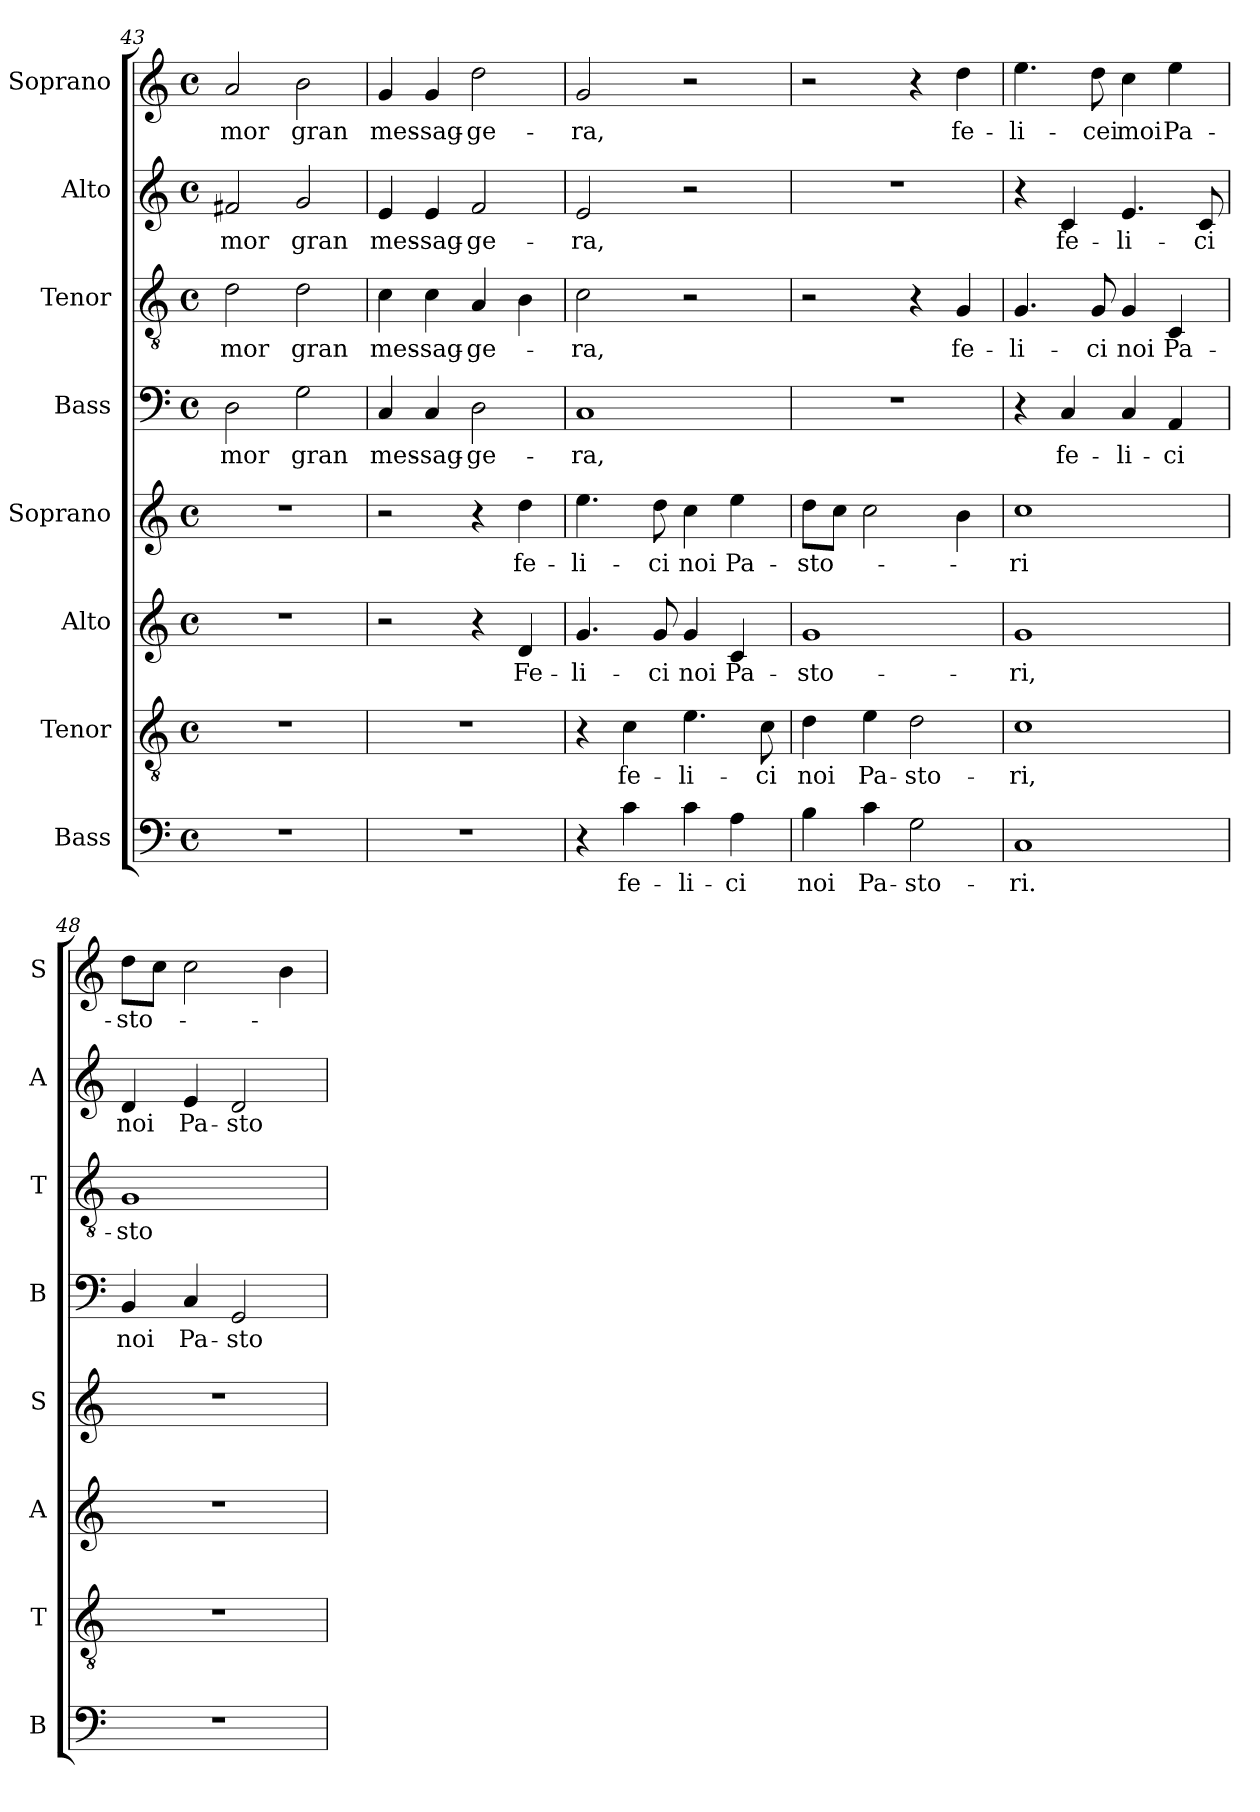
**kern	**text	**kern	**text	**kern	**text	**kern	**text	**kern	**text	**kern	**text	**kern	**text	**kern	**text
*part8	*part8	*part7	*part7	*part6	*part6	*part5	*part5	*part4	*part4	*part3	*part3	*part2	*part2	*part1	*part1
*staff8	*staff8	*staff7	*staff7	*staff6	*staff6	*staff5	*staff5	*staff4	*staff4	*staff3	*staff3	*staff2	*staff2	*staff1	*staff1
*I"Bass	*	*I"Tenor	*	*I"Alto	*	*I"Soprano	*	*I"Bass	*	*I"Tenor	*	*I"Alto	*	*I"Soprano	*
*I'B	*	*I'T	*	*I'A	*	*I'S	*	*I'B	*	*I'T	*	*I'A	*	*I'S	*
!!LO:LB:g=z
*clefF4	*	*clefGv2	*	*clefG2	*	*clefG2	*	*clefF4	*	*clefGv2	*	*clefG2	*	*clefG2	*
*k[]	*	*k[]	*	*k[]	*	*k[]	*	*k[]	*	*k[]	*	*k[]	*	*k[]	*
*C:	*	*C:	*	*C:	*	*C:	*	*C:	*	*C:	*	*C:	*	*C:	*
*M4/4	*	*M4/4	*	*M4/4	*	*M4/4	*	*M4/4	*	*M4/4	*	*M4/4	*	*M4/4	*
*met(c)	*	*met(c)	*	*met(c)	*	*met(c)	*	*met(c)	*	*met(c)	*	*met(c)	*	*met(c)	*
=43	=43	=43	=43	=43	=43	=43	=43	=43	=43	=43	=43	=43	=43	=43	=43
!	!	!	!	!	!	!	!	!	!LO:LY:b	!	!LO:LY:b	!	!LO:LY:b	!	!LO:LY:b
1r	.	1r	.	1r	.	1r	.	2D\	-mor	2d\	-mor	2f#X/	-mor	2a/	-mor
!	!	!	!	!	!	!	!	!	!LO:LY:b	!	!LO:LY:b	!	!LO:LY:b	!	!LO:LY:b
.	.	.	.	.	.	.	.	2G\	gran	2d\	gran	2g/	gran	2b\	gran
=44	=44	=44	=44	=44	=44	=44	=44	=44	=44	=44	=44	=44	=44	=44	=44
!	!	!	!	!	!	!	!	!	!LO:LY:b	!	!LO:LY:b	!	!LO:LY:b	!	!LO:LY:b
1r	.	1r	.	2r	.	2r	.	4C/	mes-	4c\	mes-	4e/	mes-	4g/	mes-
!	!	!	!	!	!	!	!	!	!LO:LY:b	!	!LO:LY:b	!	!LO:LY:b	!	!LO:LY:b
.	.	.	.	.	.	.	.	4C/	-sag-	4c\	-sag-	4e/	-sag-	4g/	-sag-
!	!	!	!	!	!	!	!	!	!LO:LY:b	!	!LO:LY:b	!	!LO:LY:b	!	!LO:LY:b
.	.	.	.	4r	.	4r	.	2D\	-ge-	4A/	-ge-	2f/	-ge-	2dd\	-ge-
!	!	!	!	!	!LO:LY:b	!	!LO:LY:b	!	!	!	!	!	!	!	!
.	.	.	.	4d/	Fe-	4dd\	fe-	.	.	4B\	.	.	.	.	.
=45	=45	=45	=45	=45	=45	=45	=45	=45	=45	=45	=45	=45	=45	=45	=45
!	!	!	!	!	!LO:LY:b	!	!LO:LY:b	!	!LO:LY:b	!	!LO:LY:b	!	!LO:LY:b	!	!LO:LY:b
4r	.	4r	.	4.g/	-li-	4.ee\	-li-	1C	-ra,	2c\	-ra,	2e/	-ra,	2g/	-ra,
!	!LO:LY:b	!	!LO:LY:b	!	!	!	!	!	!	!	!	!	!	!	!
4c\	fe-	4c\	fe-	.	.	.	.	.	.	.	.	.	.	.	.
!	!	!	!	!	!LO:LY:b	!	!LO:LY:b	!	!	!	!	!	!	!	!
.	.	.	.	8g/	-ci	8dd\	-ci	.	.	.	.	.	.	.	.
!	!LO:LY:b	!	!LO:LY:b	!	!LO:LY:b	!	!LO:LY:b	!	!	!	!	!	!	!	!
4c\	-li-	4.e\	-li-	4g/	noi	4cc\	noi	.	.	2r	.	2r	.	2r	.
!	!LO:LY:b	!	!	!	!LO:LY:b	!	!LO:LY:b	!	!	!	!	!	!	!	!
4A\	-ci	.	.	4c/	Pa-	4ee\	Pa-	.	.	.	.	.	.	.	.
!	!	!	!LO:LY:b	!	!	!	!	!	!	!	!	!	!	!	!
.	.	8c\	-ci	.	.	.	.	.	.	.	.	.	.	.	.
=46	=46	=46	=46	=46	=46	=46	=46	=46	=46	=46	=46	=46	=46	=46	=46
!	!LO:LY:b	!	!LO:LY:b	!	!LO:LY:b	!	!LO:LY:b	!	!	!	!	!	!	!	!
4B\	noi	4d\	noi	1g	-sto-	8dd\L	-sto-	1r	.	2r	.	1r	.	2r	.
.	.	.	.	.	.	8cc\J	.	.	.	.	.	.	.	.	.
!	!LO:LY:b	!	!LO:LY:b	!	!	!	!	!	!	!	!	!	!	!	!
4c\	Pa-	4e\	Pa-	.	.	2cc\	.	.	.	.	.	.	.	.	.
!	!LO:LY:b	!	!LO:LY:b	!	!	!	!	!	!	!	!	!	!	!	!
2G\	-sto-	2d\	-sto-	.	.	.	.	.	.	4r	.	.	.	4r	.
!	!	!	!	!	!	!	!	!	!	!	!LO:LY:b	!	!	!	!LO:LY:b
.	.	.	.	.	.	4b\	.	.	.	4G/	fe-	.	.	4dd\	fe-
=47	=47	=47	=47	=47	=47	=47	=47	=47	=47	=47	=47	=47	=47	=47	=47
!	!LO:LY:b	!	!LO:LY:b	!	!LO:LY:b	!	!LO:LY:b	!	!	!	!LO:LY:b	!	!	!	!LO:LY:b
1C	-ri.	1c	-ri,	1g	-ri,	1cc	-ri	4r	.	4.G/	-li-	4r	.	4.ee\	-li-
!	!	!	!	!	!	!	!	!	!LO:LY:b	!	!	!	!LO:LY:b	!	!
.	.	.	.	.	.	.	.	4C/	fe-	.	.	4c/	fe-	.	.
!	!	!	!	!	!	!	!	!	!	!	!LO:LY:b	!	!	!	!LO:LY:b
.	.	.	.	.	.	.	.	.	.	8G/	-ci	.	.	8dd\	-cei
!	!	!	!	!	!	!	!	!	!LO:LY:b	!	!LO:LY:b	!	!LO:LY:b	!	!LO:LY:b
.	.	.	.	.	.	.	.	4C/	-li-	4G/	noi	4.e/	-li-	4cc\	moi
!	!	!	!	!	!	!	!	!	!LO:LY:b	!	!LO:LY:b	!	!	!	!LO:LY:b
.	.	.	.	.	.	.	.	4AA/	-ci	4C/	Pa-	.	.	4ee\	Pa-
!	!	!	!	!	!	!	!	!	!	!	!	!	!LO:LY:b	!	!
.	.	.	.	.	.	.	.	.	.	.	.	8c/	-ci	.	.
=48	=48	=48	=48	=48	=48	=48	=48	=48	=48	=48	=48	=48	=48	=48	=48
!	!	!	!	!	!	!	!	!	!LO:LY:b	!	!LO:LY:b	!	!LO:LY:b	!	!LO:LY:b
1r	.	1r	.	1r	.	1r	.	4BB/	noi	1G	-sto-	4d/	noi	8dd\L	-sto-
.	.	.	.	.	.	.	.	.	.	.	.	.	.	8cc\J	.
!	!	!	!	!	!	!	!	!	!LO:LY:b	!	!	!	!LO:LY:b	!	!
.	.	.	.	.	.	.	.	4C/	Pa-	.	.	4e/	Pa-	2cc\	.
!	!	!	!	!	!	!	!	!	!LO:LY:b	!	!	!	!LO:LY:b	!	!
.	.	.	.	.	.	.	.	2GG/	-sto-	.	.	2d/	-sto-	.	.
.	.	.	.	.	.	.	.	.	.	.	.	.	.	4b\	.
=	=	=	=	=	=	=	=	=	=	=	=	=	=	=	=
*-	*-	*-	*-	*-	*-	*-	*-	*-	*-	*-	*-	*-	*-	*-	*-
